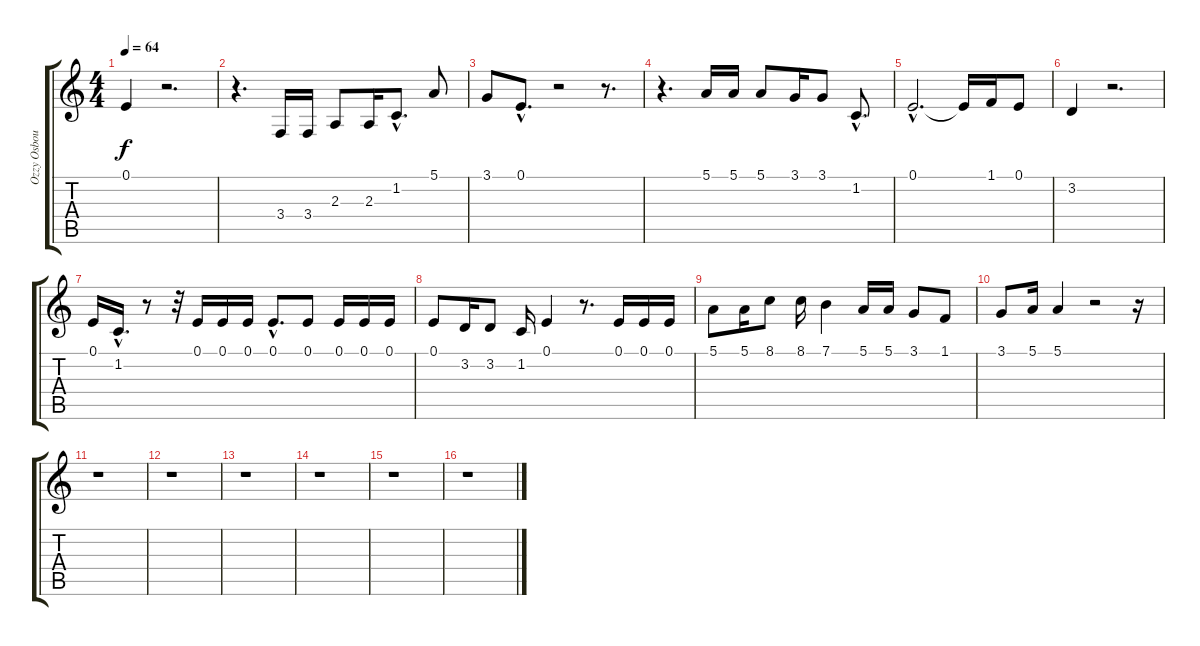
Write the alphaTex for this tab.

\track ("Ozzy Osbourne's Voice" "Ozzy Osbou") {instrument altosax}
\staff {score tabs}
\tuning (E4 B3 G3 D3 A2 E2) {hide}
\ts (4 4)
\tempo 64
\clef g2
\ks c
0.1.4{dy f} r.2{d} |
r.4{d} 3.4.16 3.4.16 2.3.8 2.3.16 1.2{hac}.8{d} 5.1.8 |
3.1.8 0.1{hac}.8{d} r.2 r.8{d} |
r.4{d} 5.1.16 5.1.16 5.1.8 3.1.16 3.1.8 1.2{hac}.8{d} |
0.1{hac}.2{d} 0.1{t}.16 1.1.16 0.1.8 |
3.2.4 r.2{d} |
0.1.16 1.2{hac}.16{d} r.8 r.32 0.1.16 0.1.16 0.1.16 0.1{hac}.8{d} 0.1.8 0.1.16 0.1.16 0.1.16 |
0.1.8 3.2.16 3.2.8 1.2.16 0.1.4 r.8{d} 0.1.16 0.1.16 0.1.16 |
5.1.8 5.1.16 8.1.8 8.1.16 7.1.4 5.1.16 5.1.16 3.1.8 1.1.8 |
3.1.8 5.1.16 5.1.4 r.2 r.16 |
r.1 |
r.1 |
r.1 |
r.1 |
r.1 |
r.1
